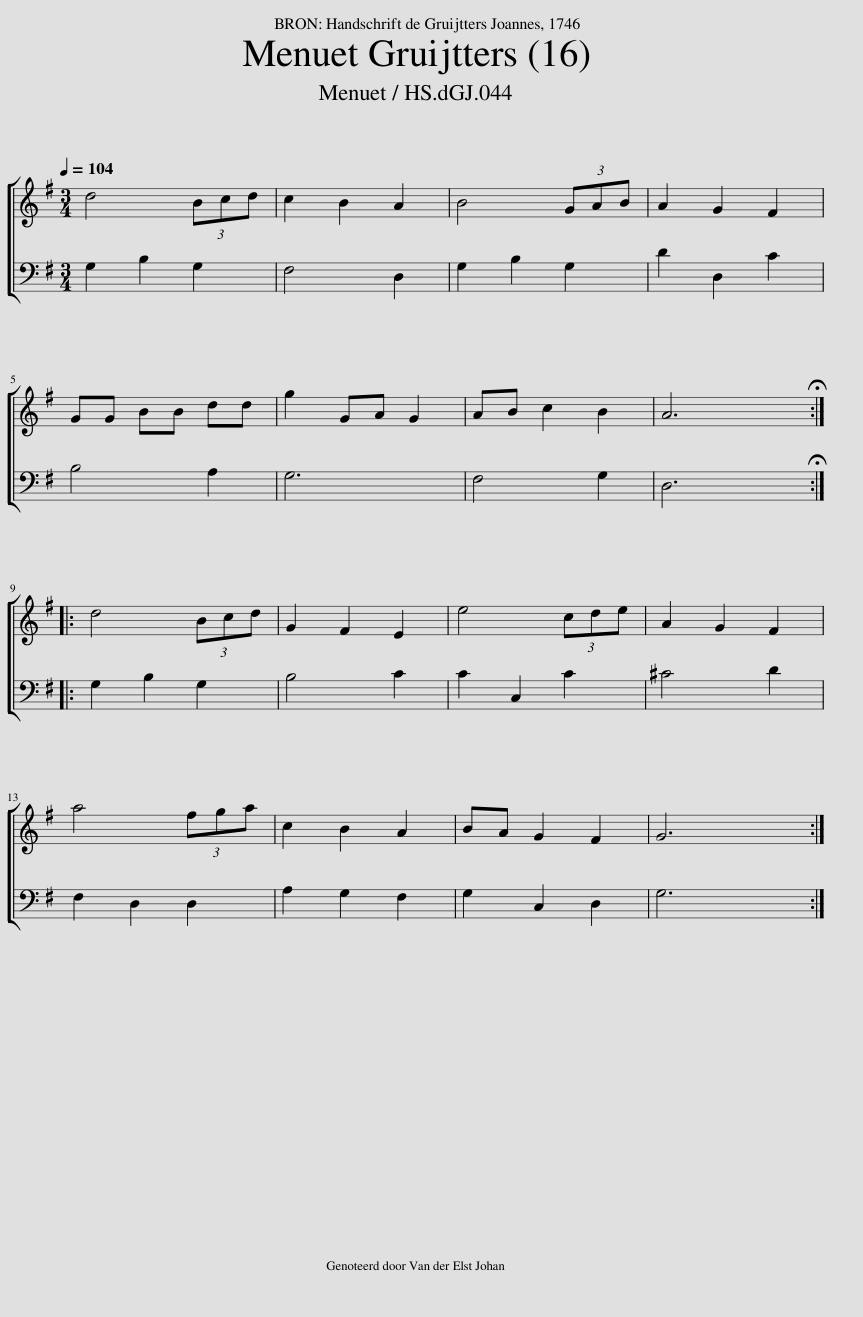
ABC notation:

X:1
%%score [ 1 2 ]
L:1/8
Q:1/4=104
M:3/4
I:linebreak $
K:G
V:1 treble
V:2 bass
V:1
 d4 (3Bcd | c2 B2 A2 | B4 (3GAB | A2 G2 F2 |$ GG BB dd | %5
 g2 GA G2 | AB c2 B2 | A6 ::$ d4 (3Bcd | G2 F2 E2 | %10
 e4 (3cde | A2 G2 F2 |$ a4 (3fga | c2 B2 A2 | BA G2 F2 | %15
 G6 :| %16
V:2
 G,2 B,2 G,2 | F,4 D,2 | G,2 B,2 G,2 | D2 D,2 C2 |$ B,4 A,2 | %5
 G,6 | F,4 G,2 | D,6 ::$ G,2 B,2 G,2 | B,4 C2 | %10
 C2 C,2 C2 | ^C4 D2 |$ F,2 D,2 D,2 | A,2 G,2 F,2 | G,2 C,2 D,2 | %15
 G,6 :| %16
